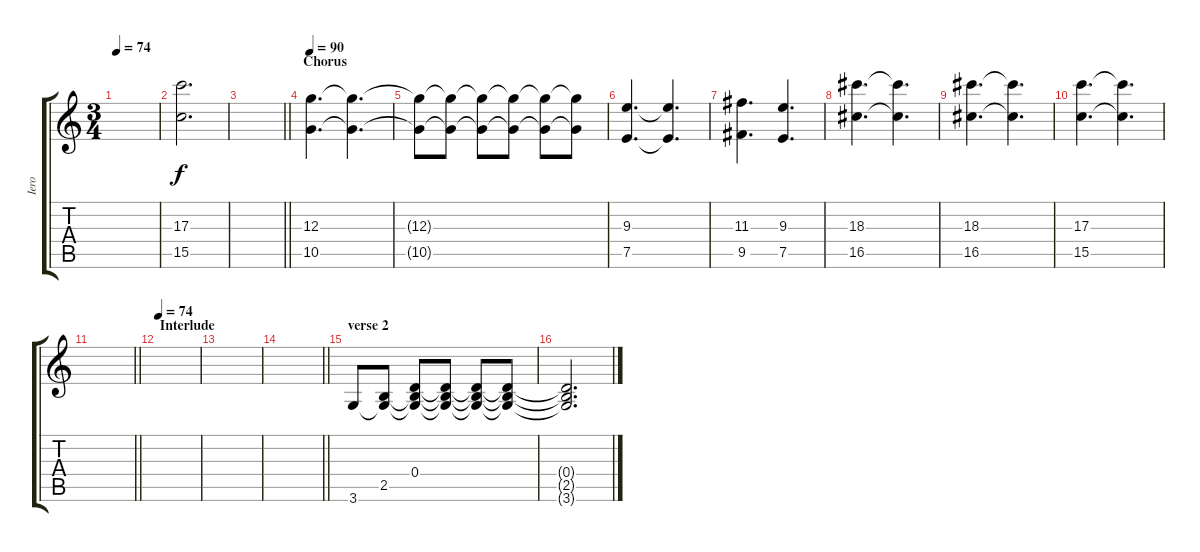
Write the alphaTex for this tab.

\track ("Iero" "Iero") {instrument electricguitarjazz}
\staff {score tabs}
\tuning (E4 B3 G3 D3 A2 E2) {hide}
\ts (3 4)
\tempo 74
\clef g2
\ks c
|
(17.3 15.5).2{d} |
\barLineRight lightlight
|
\section ("" "Chorus")
\tempo 90
(12.3 10.5).4{d volume 10 instrument distortionguitar} (12.3{t} 10.5{t}).4{d} |
(12.3{t} 10.5{t}).8 (12.3{t} 10.5{t}).8 (12.3{t} 10.5{t}).8 (12.3{t} 10.5{t}).8 (12.3{t} 10.5{t}).8 (12.3{t} 10.5{t}).8 |
(9.3 7.5).4{d} (9.3{t} 7.5{t}).4{d} |
(11.3 9.5).4{d} (9.3 7.5).4{d} |
(18.3 16.5).4{d} (18.3{t} 16.5{t}).4{d} |
(18.3 16.5).4{d} (18.3{t} 16.5{t}).4{d} |
(17.3 15.5).4{d} (17.3{t} 15.5{t}).4{d} |
\barLineRight lightlight
|
\section ("" "Interlude")
\tempo 74
|
|
\barLineRight lightlight
|
\section ("" "verse 2")
3.6.8 (2.5 3.6{t}).8 (0.4 2.5{t} 3.6{t}).8 (0.4{t} 2.5{t} 3.6{t}).8 (0.4{t} 2.5{t} 3.6{t}).8 (0.4{t} 2.5{t} 3.6{t}).8 |
(0.4{t} 2.5{t} 3.6{t}).2{d}
